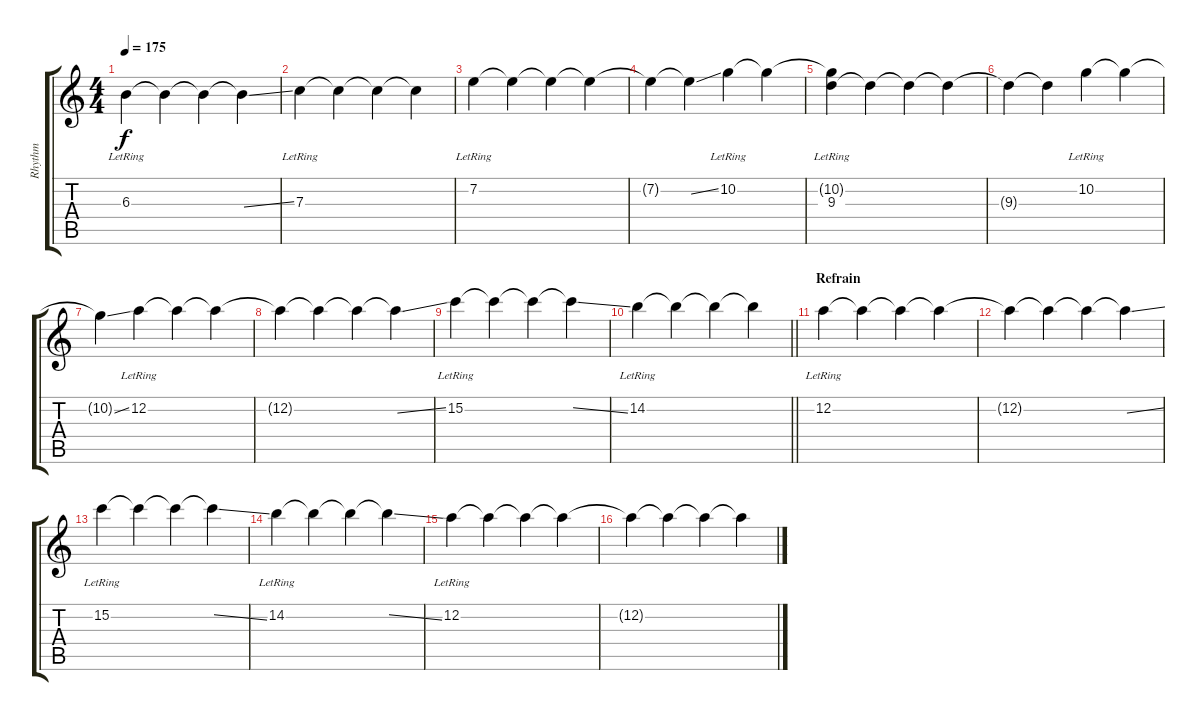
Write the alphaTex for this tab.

\track ("Rhythm" "Rhythm") {instrument distortionguitar}
\staff {score tabs}
\tuning (D4 A3 F3 C3 G2 D2) {hide}
\ts (4 4)
\tempo 175
\clef g2
\ks c
6.3{lr}.4{dy f} 6.3{t}.4 6.3{t}.4 6.3{ss t}.4 |
7.3{lr}.4 7.3{t}.4 7.3{t}.4 7.3{t}.4 |
7.2{lr}.4 7.2{t}.4 7.2{t}.4 7.2{t}.4 |
7.2{t}.4 7.2{ss t}.4 10.2{lr}.4 10.2{t}.4 |
(10.2{t} 9.3{lr}).4 9.3{t}.4 9.3{t}.4 9.3{t}.4 |
9.3{t}.4 9.3{t}.4 10.2{lr}.4 10.2{t}.4 |
10.2{ss t}.4 12.2{lr}.4 12.2{t}.4 12.2{t}.4 |
12.2{t}.4 12.2{t}.4 12.2{t}.4 12.2{ss t}.4 |
15.2{lr}.4 15.2{t}.4 15.2{t}.4 15.2{ss t}.4 |
\barLineRight lightlight
14.2{lr}.4 14.2{t}.4 14.2{t}.4 14.2{t}.4 |
\section ("" "Refrain")
12.2{lr}.4 12.2{t}.4 12.2{t}.4 12.2{t}.4 |
12.2{t}.4 12.2{t}.4 12.2{t}.4 12.2{ss t}.4 |
15.2{lr}.4 15.2{t}.4 15.2{t}.4 15.2{ss t}.4 |
14.2{lr}.4 14.2{t}.4 14.2{t}.4 14.2{ss t}.4 |
12.2{lr}.4 12.2{t}.4 12.2{t}.4 12.2{t}.4 |
12.2{t}.4 12.2{t}.4 12.2{t}.4 12.2{t}.4
